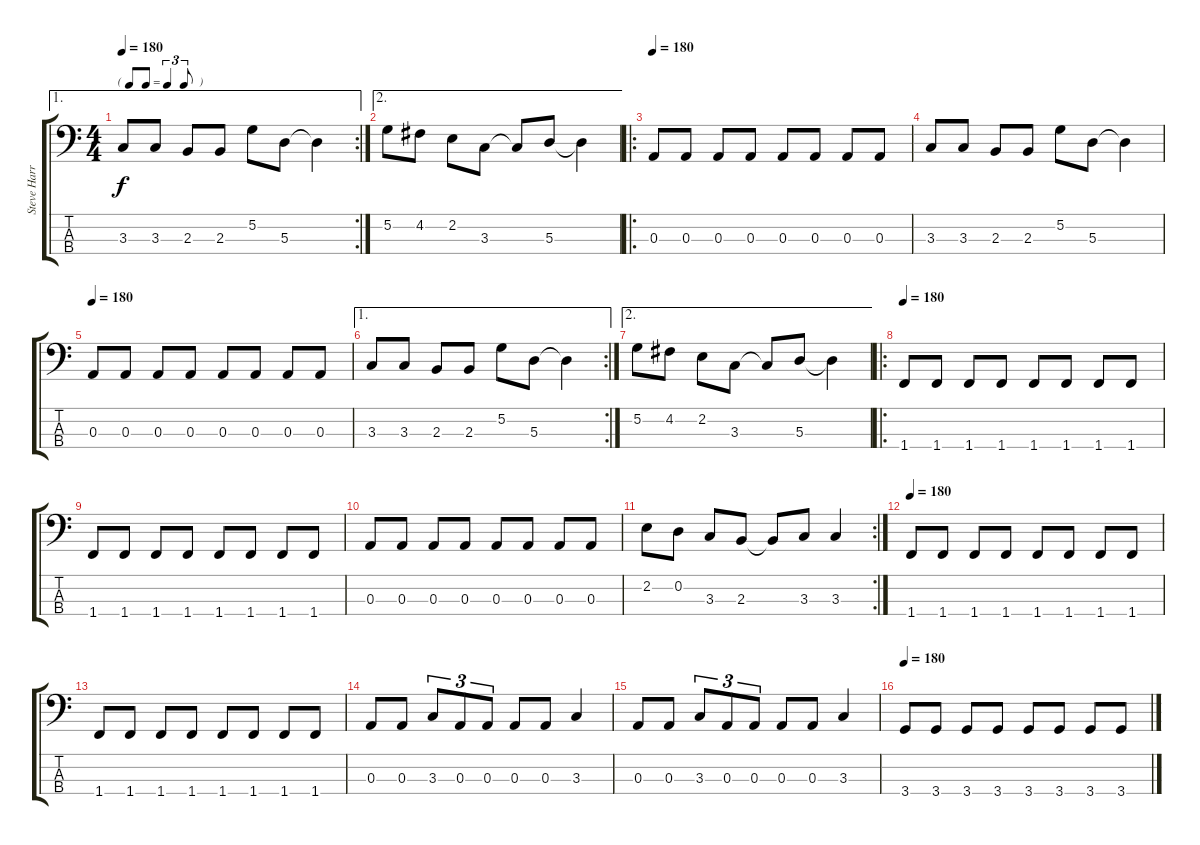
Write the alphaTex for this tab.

\track ("Steve Harris" "Steve Harr") {instrument electricbassfinger}
\staff {score tabs}
\tuning (G2 D2 A1 E1) {hide}
\ae 1
\rc 2
\ts (4 4)
\tf triplet8th
\tempo 180
\clef f4
\ks c
3.3.8{dy f} 3.3.8 2.3.8 2.3.8 5.2.8 5.3.8 5.3{t}.4 |
\ae 2
5.2.8 4.2.8 2.2.8 3.3.8 3.3{t}.8 5.3.8 5.3{t}.4 |
\ro
\tempo 180
0.3.8 0.3.8 0.3.8 0.3.8 0.3.8 0.3.8 0.3.8 0.3.8 |
3.3.8 3.3.8 2.3.8 2.3.8 5.2.8 5.3.8 5.3{t}.4 |
\tempo 180
0.3.8 0.3.8 0.3.8 0.3.8 0.3.8 0.3.8 0.3.8 0.3.8 |
\ae 1
\rc 2
3.3.8 3.3.8 2.3.8 2.3.8 5.2.8 5.3.8 5.3{t}.4 |
\ae 2
5.2.8 4.2.8 2.2.8 3.3.8 3.3{t}.8 5.3.8 5.3{t}.4 |
\ro
\tempo 180
1.4.8 1.4.8 1.4.8 1.4.8 1.4.8 1.4.8 1.4.8 1.4.8 |
1.4.8 1.4.8 1.4.8 1.4.8 1.4.8 1.4.8 1.4.8 1.4.8 |
0.3.8 0.3.8 0.3.8 0.3.8 0.3.8 0.3.8 0.3.8 0.3.8 |
\rc 2
2.2.8 0.2.8 3.3.8 2.3.8 2.3{t}.8 3.3.8 3.3.4 |
\tempo 180
1.4.8 1.4.8 1.4.8 1.4.8 1.4.8 1.4.8 1.4.8 1.4.8 |
1.4.8 1.4.8 1.4.8 1.4.8 1.4.8 1.4.8 1.4.8 1.4.8 |
0.3.8 0.3.8 3.3.8{tu (3 2)} 0.3.8{tu (3 2)} 0.3.8{tu (3 2)} 0.3.8 0.3.8 3.3.4 |
0.3.8 0.3.8 3.3.8{tu (3 2)} 0.3.8{tu (3 2)} 0.3.8{tu (3 2)} 0.3.8 0.3.8 3.3.4 |
\tempo 180
3.4.8 3.4.8 3.4.8 3.4.8 3.4.8 3.4.8 3.4.8 3.4.8
